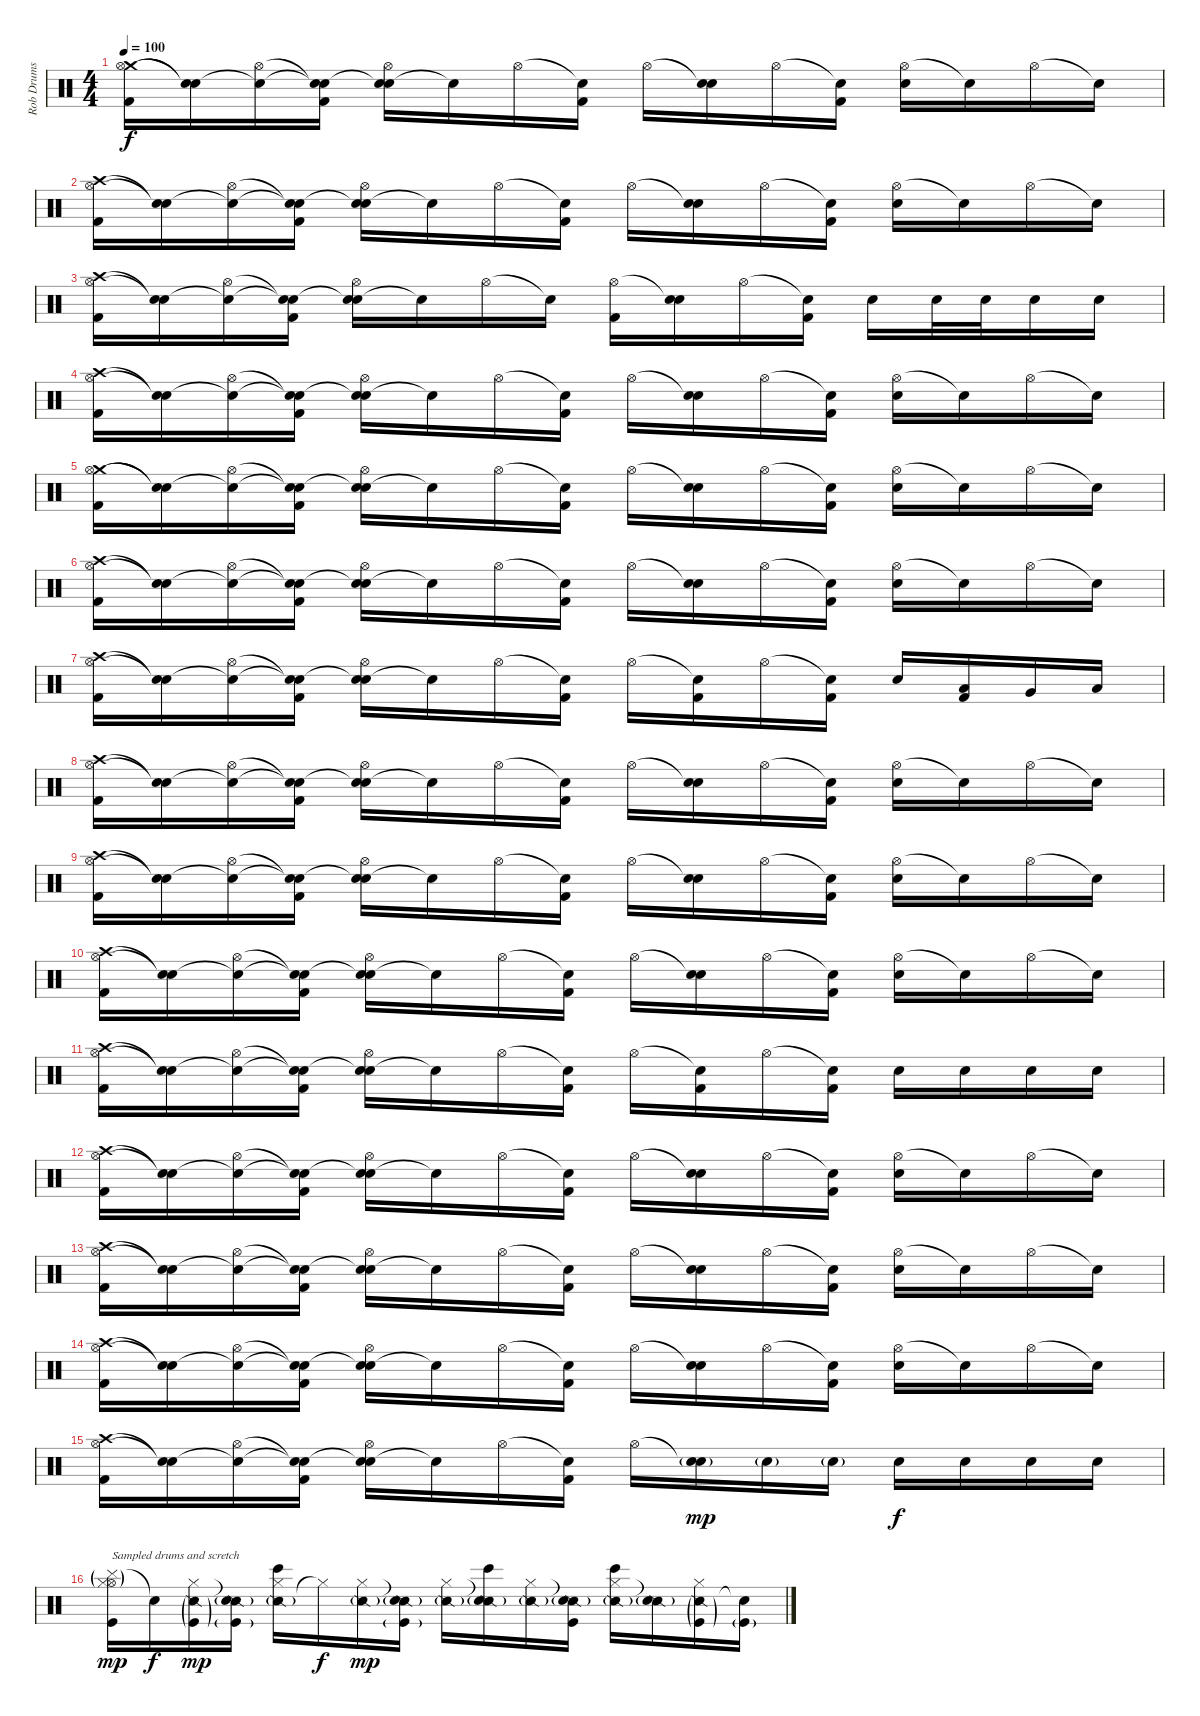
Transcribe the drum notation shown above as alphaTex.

\track ("Rob Drums" "Rob Drums") {instrument percussion}
\staff {score}
\articulation defaults
\ts (4 4)
\tempo 100
\clef neutral
\ks c
("Crash medium (hit)" "Hi-Hat (open)" "Kick (hit) 2").16{dy f} ("Snare (hit)"{t} "Snare (hit)"{t}).16 ("Snare (hit)"{t} "Hi-Hat (open)").16 ("Snare (hit)"{t} "Snare (hit)"{t} "Kick (hit) 2").16 ("Snare (hit)"{t} "Hi-Hat (open)" "Electric Snare (hit)").16 "Snare (hit)"{t}.16 "Hi-Hat (open)".16 ("Snare (hit)"{t} "Kick (hit) 2").16 "Hi-Hat (open)".16 ("Snare (hit)"{t} "Electric Snare (hit)").16 "Hi-Hat (open)".16 ("Snare (hit)"{t} "Kick (hit) 2").16 ("Hi-Hat (open)" "Electric Snare (hit)").16 "Snare (hit)"{t}.16 "Hi-Hat (open)".16 "Snare (hit)"{t}.16 |
("Crash high (hit)" "Hi-Hat (open)" "Kick (hit) 2").16 ("Snare (hit)"{t} "Snare (hit)"{t}).16 ("Snare (hit)"{t} "Hi-Hat (open)").16 ("Snare (hit)"{t} "Snare (hit)"{t} "Kick (hit) 2").16 ("Snare (hit)"{t} "Hi-Hat (open)" "Electric Snare (hit)").16 "Snare (hit)"{t}.16 "Hi-Hat (open)".16 ("Snare (hit)"{t} "Kick (hit) 2").16 "Hi-Hat (open)".16 ("Snare (hit)"{t} "Electric Snare (hit)").16 "Hi-Hat (open)".16 ("Snare (hit)"{t} "Kick (hit) 2").16 ("Hi-Hat (open)" "Electric Snare (hit)").16 "Snare (hit)"{t}.16 "Hi-Hat (open)".16 "Snare (hit)"{t}.16 |
("Crash high (hit)" "Hi-Hat (open)" "Kick (hit) 2").16 ("Snare (hit)"{t} "Snare (hit)"{t}).16 ("Snare (hit)"{t} "Hi-Hat (open)").16 ("Snare (hit)"{t} "Snare (hit)"{t} "Kick (hit) 2").16 ("Snare (hit)"{t} "Hi-Hat (open)" "Electric Snare (hit)").16 "Snare (hit)"{t}.16 "Hi-Hat (open)".16 "Snare (hit)"{t}.16 ("Hi-Hat (open)" "Kick (hit) 2").16 ("Snare (hit)"{t} "Electric Snare (hit)").16 "Hi-Hat (open)".16 ("Snare (hit)"{t} "Kick (hit) 2").16 "Electric Snare (hit)".16 "Electric Snare (hit)".32 "Electric Snare (hit)".32 "Electric Snare (hit)".16 "Electric Snare (hit)".16 |
("Crash high (hit)" "Hi-Hat (open)" "Kick (hit) 2").16 ("Snare (hit)"{t} "Snare (hit)"{t}).16 ("Snare (hit)"{t} "Hi-Hat (open)").16 ("Snare (hit)"{t} "Snare (hit)"{t} "Kick (hit) 2").16 ("Snare (hit)"{t} "Hi-Hat (open)" "Electric Snare (hit)").16 "Snare (hit)"{t}.16 "Hi-Hat (open)".16 ("Snare (hit)"{t} "Kick (hit) 2").16 "Hi-Hat (open)".16 ("Snare (hit)"{t} "Electric Snare (hit)").16 "Hi-Hat (open)".16 ("Snare (hit)"{t} "Kick (hit) 2").16 ("Hi-Hat (open)" "Electric Snare (hit)").16 "Snare (hit)"{t}.16 "Hi-Hat (open)".16 "Snare (hit)"{t}.16 |
("Crash medium (hit)" "Hi-Hat (open)" "Kick (hit) 2").16 ("Snare (hit)"{t} "Snare (hit)"{t}).16 ("Snare (hit)"{t} "Hi-Hat (open)").16 ("Snare (hit)"{t} "Snare (hit)"{t} "Kick (hit) 2").16 ("Snare (hit)"{t} "Hi-Hat (open)" "Electric Snare (hit)").16 "Snare (hit)"{t}.16 "Hi-Hat (open)".16 ("Snare (hit)"{t} "Kick (hit) 2").16 "Hi-Hat (open)".16 ("Snare (hit)"{t} "Electric Snare (hit)").16 "Hi-Hat (open)".16 ("Snare (hit)"{t} "Kick (hit) 2").16 ("Hi-Hat (open)" "Electric Snare (hit)").16 "Snare (hit)"{t}.16 "Hi-Hat (open)".16 "Snare (hit)"{t}.16 |
("Crash high (hit)" "Hi-Hat (open)" "Kick (hit) 2").16 ("Snare (hit)"{t} "Snare (hit)"{t}).16 ("Snare (hit)"{t} "Hi-Hat (open)").16 ("Snare (hit)"{t} "Snare (hit)"{t} "Kick (hit) 2").16 ("Snare (hit)"{t} "Hi-Hat (open)" "Electric Snare (hit)").16 "Snare (hit)"{t}.16 "Hi-Hat (open)".16 ("Snare (hit)"{t} "Kick (hit) 2").16 "Hi-Hat (open)".16 ("Snare (hit)"{t} "Electric Snare (hit)").16 "Hi-Hat (open)".16 ("Snare (hit)"{t} "Kick (hit) 2").16 ("Hi-Hat (open)" "Electric Snare (hit)").16 "Snare (hit)"{t}.16 "Hi-Hat (open)".16 "Snare (hit)"{t}.16 |
("Crash high (hit)" "Hi-Hat (open)" "Kick (hit) 2").16 ("Snare (hit)"{t} "Snare (hit)"{t}).16 ("Snare (hit)"{t} "Hi-Hat (open)").16 ("Snare (hit)"{t} "Snare (hit)"{t} "Kick (hit) 2").16 ("Snare (hit)"{t} "Hi-Hat (open)" "Electric Snare (hit)").16 "Snare (hit)"{t}.16 "Hi-Hat (open)".16 ("Snare (hit)"{t} "Kick (hit) 2").16 "Hi-Hat (open)".16 ("Snare (hit)"{t} "Kick (hit) 2").16 "Hi-Hat (open)".16 ("Snare (hit)"{t} "Kick (hit) 2").16 "Electric Snare (hit)".16 ("Low Tom (hit)" "Kick (hit) 2").16 "Very Low Tom (hit)".16 "Low Floor Tom (hit)".16 |
("Crash high (hit)" "Hi-Hat (open)" "Kick (hit) 2").16 ("Snare (hit)"{t} "Snare (hit)"{t}).16 ("Snare (hit)"{t} "Hi-Hat (open)").16 ("Snare (hit)"{t} "Snare (hit)"{t} "Kick (hit) 2").16 ("Snare (hit)"{t} "Hi-Hat (open)" "Electric Snare (hit)").16 "Snare (hit)"{t}.16 "Hi-Hat (open)".16 ("Snare (hit)"{t} "Kick (hit) 2").16 "Hi-Hat (open)".16 ("Snare (hit)"{t} "Electric Snare (hit)").16 "Hi-Hat (open)".16 ("Snare (hit)"{t} "Kick (hit) 2").16 ("Hi-Hat (open)" "Electric Snare (hit)").16 "Snare (hit)"{t}.16 "Hi-Hat (open)".16 "Snare (hit)"{t}.16 |
("Crash high (hit)" "Hi-Hat (open)" "Kick (hit) 2").16 ("Snare (hit)"{t} "Snare (hit)"{t}).16 ("Snare (hit)"{t} "Hi-Hat (open)").16 ("Snare (hit)"{t} "Snare (hit)"{t} "Kick (hit) 2").16 ("Snare (hit)"{t} "Hi-Hat (open)" "Electric Snare (hit)").16 "Snare (hit)"{t}.16 "Hi-Hat (open)".16 ("Snare (hit)"{t} "Kick (hit) 2").16 "Hi-Hat (open)".16 ("Snare (hit)"{t} "Electric Snare (hit)").16 "Hi-Hat (open)".16 ("Snare (hit)"{t} "Kick (hit) 2").16 ("Hi-Hat (open)" "Electric Snare (hit)").16 "Snare (hit)"{t}.16 "Hi-Hat (open)".16 "Snare (hit)"{t}.16 |
("Crash high (hit)" "Hi-Hat (open)" "Kick (hit) 2").16 ("Snare (hit)"{t} "Snare (hit)"{t}).16 ("Snare (hit)"{t} "Hi-Hat (open)").16 ("Snare (hit)"{t} "Snare (hit)"{t} "Kick (hit) 2").16 ("Snare (hit)"{t} "Hi-Hat (open)" "Electric Snare (hit)").16 "Snare (hit)"{t}.16 "Hi-Hat (open)".16 ("Snare (hit)"{t} "Kick (hit) 2").16 "Hi-Hat (open)".16 ("Snare (hit)"{t} "Electric Snare (hit)").16 "Hi-Hat (open)".16 ("Snare (hit)"{t} "Kick (hit) 2").16 ("Hi-Hat (open)" "Electric Snare (hit)").16 "Snare (hit)"{t}.16 "Hi-Hat (open)".16 "Snare (hit)"{t}.16 |
("Crash high (hit)" "Hi-Hat (open)" "Kick (hit) 2").16 ("Snare (hit)"{t} "Snare (hit)"{t}).16 ("Snare (hit)"{t} "Hi-Hat (open)").16 ("Snare (hit)"{t} "Snare (hit)"{t} "Kick (hit) 2").16 ("Snare (hit)"{t} "Hi-Hat (open)" "Electric Snare (hit)").16 "Snare (hit)"{t}.16 "Hi-Hat (open)".16 ("Snare (hit)"{t} "Kick (hit) 2").16 "Hi-Hat (open)".16 ("Snare (hit)"{t} "Kick (hit) 2").16 "Hi-Hat (open)".16 ("Snare (hit)"{t} "Kick (hit) 2").16 "Electric Snare (hit)".16 "Electric Snare (hit)".16 "Electric Snare (hit)".16 "Electric Snare (hit)".16 |
("Crash high (hit)" "Hi-Hat (open)" "Kick (hit) 2").16 ("Snare (hit)"{t} "Snare (hit)"{t}).16 ("Snare (hit)"{t} "Hi-Hat (open)").16 ("Snare (hit)"{t} "Snare (hit)"{t} "Kick (hit) 2").16 ("Snare (hit)"{t} "Hi-Hat (open)" "Electric Snare (hit)").16 "Snare (hit)"{t}.16 "Hi-Hat (open)".16 ("Snare (hit)"{t} "Kick (hit) 2").16 "Hi-Hat (open)".16 ("Snare (hit)"{t} "Electric Snare (hit)").16 "Hi-Hat (open)".16 ("Snare (hit)"{t} "Kick (hit) 2").16 ("Hi-Hat (open)" "Electric Snare (hit)").16 "Snare (hit)"{t}.16 "Hi-Hat (open)".16 "Snare (hit)"{t}.16 |
("Crash high (hit)" "Hi-Hat (open)" "Kick (hit) 2").16 ("Snare (hit)"{t} "Snare (hit)"{t}).16 ("Snare (hit)"{t} "Hi-Hat (open)").16 ("Snare (hit)"{t} "Snare (hit)"{t} "Kick (hit) 2").16 ("Snare (hit)"{t} "Hi-Hat (open)" "Electric Snare (hit)").16 "Snare (hit)"{t}.16 "Hi-Hat (open)".16 ("Snare (hit)"{t} "Kick (hit) 2").16 "Hi-Hat (open)".16 ("Snare (hit)"{t} "Electric Snare (hit)").16 "Hi-Hat (open)".16 ("Snare (hit)"{t} "Kick (hit) 2").16 ("Hi-Hat (open)" "Electric Snare (hit)").16 "Snare (hit)"{t}.16 "Hi-Hat (open)".16 "Snare (hit)"{t}.16 |
("Crash high (hit)" "Hi-Hat (open)" "Kick (hit) 2").16 ("Snare (hit)"{t} "Snare (hit)"{t}).16 ("Snare (hit)"{t} "Hi-Hat (open)").16 ("Snare (hit)"{t} "Snare (hit)"{t} "Kick (hit) 2").16 ("Snare (hit)"{t} "Hi-Hat (open)" "Electric Snare (hit)").16 "Snare (hit)"{t}.16 "Hi-Hat (open)".16 ("Snare (hit)"{t} "Kick (hit) 2").16 "Hi-Hat (open)".16 ("Snare (hit)"{t} "Electric Snare (hit)").16 "Hi-Hat (open)".16 ("Snare (hit)"{t} "Kick (hit) 2").16 ("Hi-Hat (open)" "Electric Snare (hit)").16 "Snare (hit)"{t}.16 "Hi-Hat (open)".16 "Snare (hit)"{t}.16 |
("Crash high (hit)" "Hi-Hat (open)" "Kick (hit) 2").16 ("Snare (hit)"{t} "Snare (hit)"{t}).16 ("Snare (hit)"{t} "Hi-Hat (open)").16 ("Snare (hit)"{t} "Snare (hit)"{t} "Kick (hit) 2").16 ("Snare (hit)"{t} "Hi-Hat (open)" "Electric Snare (hit)").16 "Snare (hit)"{t}.16 "Hi-Hat (open)".16 ("Snare (hit)"{t} "Kick (hit) 2").16 "Hi-Hat (open)".16 ("Snare (hit)"{t} "Electric Snare (hit)"{g}).16{dy mp} "Electric Snare (hit)"{g}.16 "Electric Snare (hit)"{g}.16 "Electric Snare (hit)".16{dy f} "Electric Snare (hit)".16 "Electric Snare (hit)".16 "Electric Snare (hit)".16 |
("Cymbal (hit)"{g} "Hi-Hat (open)"{g} "Hi-Hat (closed)" "Kick (hit)").16{txt "Sampled drums and scretch" dy mp volume 12} "Snare (hit)"{t}.16{dy f} ("Snare (side stick) 2"{g} "Hi-Hat (closed)" "Kick (hit)"{g}).16{dy mp} ("Snare (side stick) 2"{g} "Snare (hit)"{t} "Kick (hit)"{g}).16 ("Snare (side stick) 2"{g} "Hi-Hat (closed)" "Bongo High (hit)").16 "Hi-Hat (closed)"{t}.16{dy f} ("Snare (side stick) 2"{g} "Hi-Hat (closed)").16{dy mp} ("Snare (side stick) 2"{g} "Snare (hit)"{t} "Kick (hit)"{g}).16 ("Snare (side stick) 2"{g} "Hi-Hat (closed)").16 ("Snare (side stick) 2"{g} "Snare (hit)"{t} "Bongo High (hit)").16 ("Snare (side stick) 2"{g} "Hi-Hat (closed)").16 ("Snare (side stick) 2"{g} "Snare (hit)"{t} "Kick (hit)").16 ("Snare (side stick) 2"{g} "Hi-Hat (closed)" "Bongo High (hit)").16 ("Snare (side stick) 2"{g} "Snare (hit)"{t}).16 ("Snare (side stick) 2"{g} "Hi-Hat (closed)" "Kick (hit)"{g}).16 ("Snare (hit)"{t} "Kick (hit)"{g}).16
